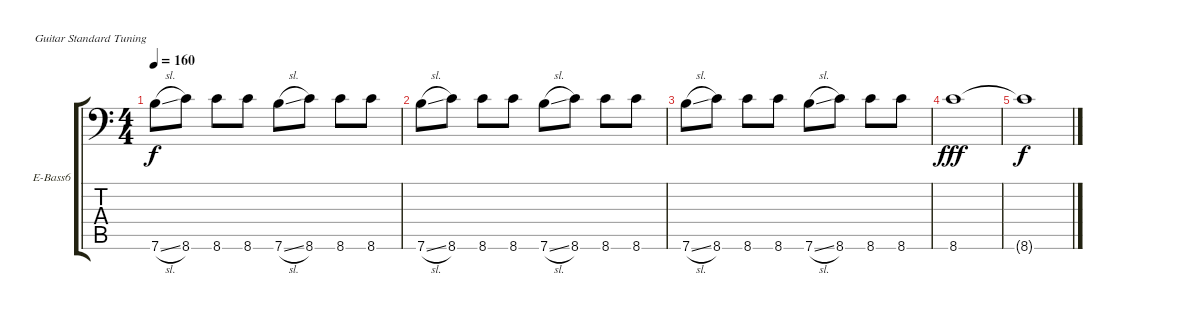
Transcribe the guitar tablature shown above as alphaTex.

\bracketExtendMode groupsimilarinstruments
\firstSystemTrackNameOrientation horizontal
\otherSystemsTrackNameOrientation horizontal
\track ("Äîðîæêà 1" "E-Bass6") {instrument electricbasspick}
\staff {score tabs}
\tuning (E4 B3 G3 D3 A2 E2)
\ts (4 4)
\tempo 160
\clef f4
\ks c
7.6{sl}.8{dy f} 8.6.8 8.6.8 8.6.8 7.6{sl}.8 8.6.8 8.6.8 8.6.8 |
7.6{sl}.8 8.6.8 8.6.8 8.6.8 7.6{sl}.8 8.6.8 8.6.8 8.6.8 |
7.6{sl}.8 8.6.8 8.6.8 8.6.8 7.6{sl}.8 8.6.8 8.6.8 8.6.8 |
8.6.1{dy fff} |
8.6{t}.1{dy f}
